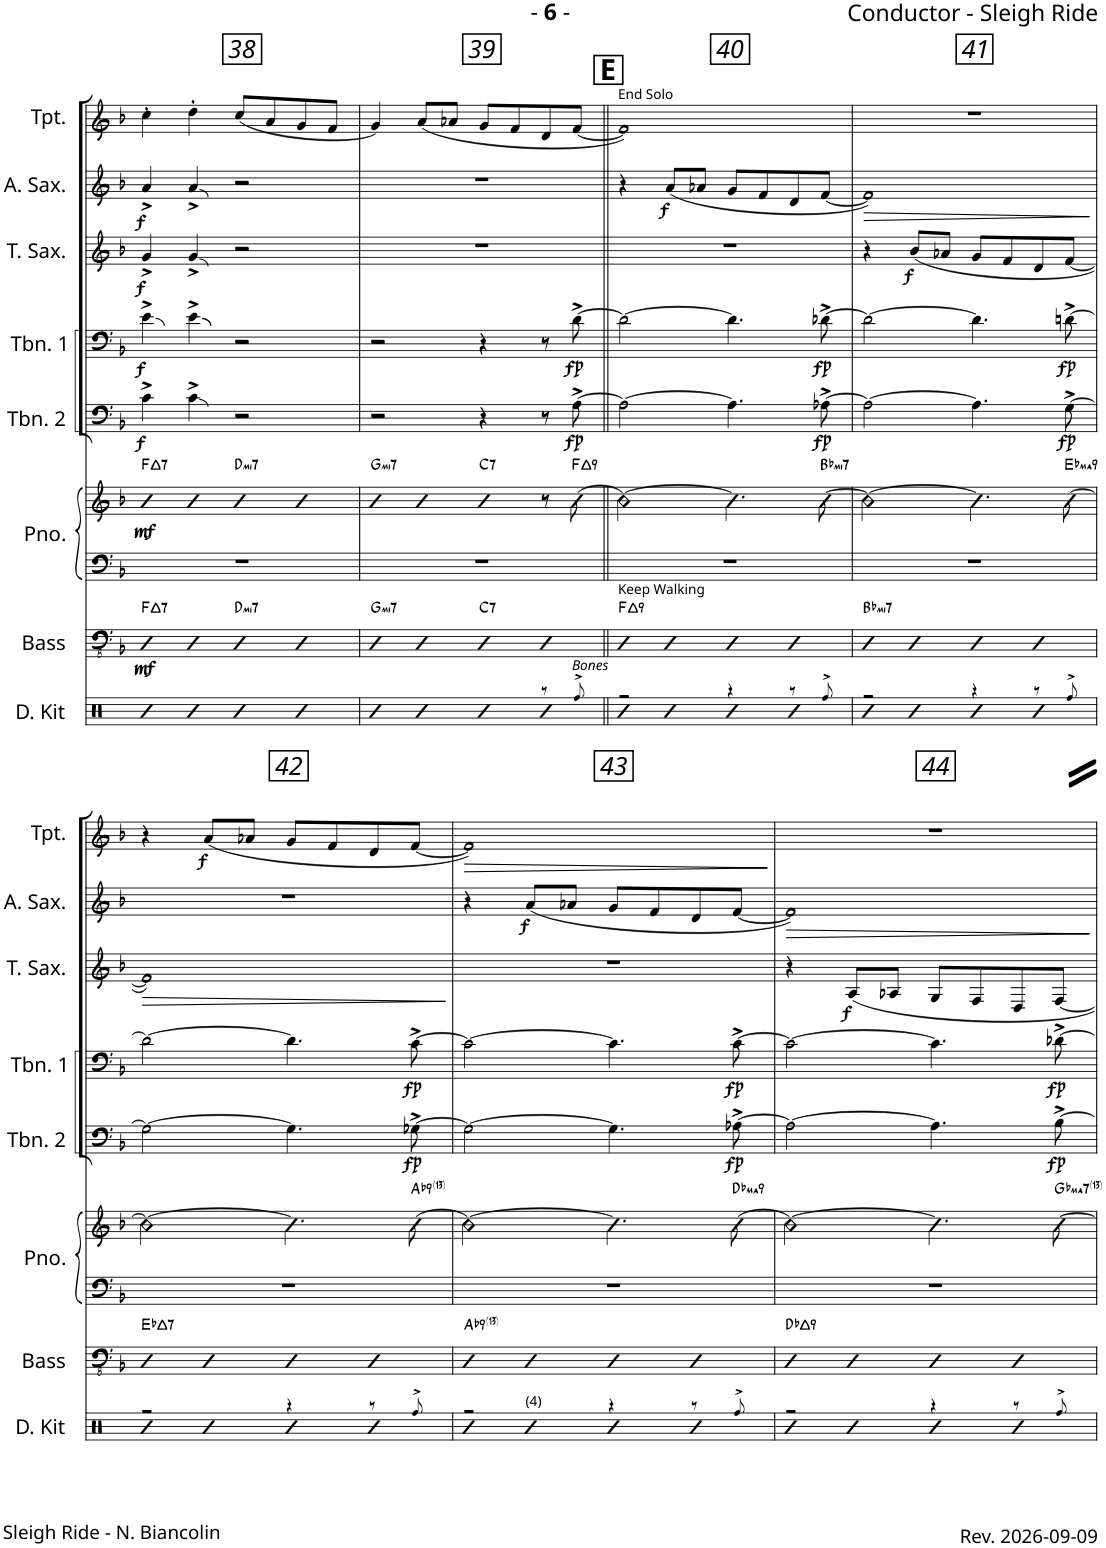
**kern	**kern	**dynam	**harte	**kern	**kern	**dynam	**harte	**kern	**dynam	**kern	**dynam	**kern	**dynam	**kern	**dynam	**kern	**dynam
*part8	*part7	*part7	*part7	*part6	*part6	*part6	*part6	*part5	*part5	*part4	*part4	*part3	*part3	*part2	*part2	*part1	*part1
*staff9	*staff8	*staff8	*	*staff7	*staff6	*staff6/7	*	*staff5	*staff5	*staff4	*staff4	*staff3	*staff3	*staff2	*staff2	*staff1	*staff1
*I"Drum Kit	*I"Acoustic Bass	*	*	*I"Piano	*	*	*	*I"Trombone 2	*	*I"Trombone 1	*	*I"Tenor Saxophone	*	*I"Alto Saxophone	*	*I"Trumpet	*
*I'D. Kit	*I'Bass	*	*	*I'Pno.	*	*	*	*I'Tbn. 2	*	*I'Tbn. 1	*	*I'T. Sax.	*	*I'A. Sax.	*	*I'Tpt.	*
!!LO:PB:g=z
*clefX	*clefFv4	*	*	*clefF4	*clefG2	*	*	*clefF4	*	*clefF4	*	*clefG2	*	*clefG2	*	*clefG2	*
*	*	*	*	*	*	*	*	*	*	*	*	*Trd8c14	*	*Trd5c9	*	*Trd1c2	*
*k[]	*k[b-]	*	*	*k[b-]	*k[b-]	*	*	*k[b-]	*	*k[b-]	*	*k[b-]	*	*k[b-]	*	*k[b-]	*
*M4/4	*M4/4	*	*	*M4/4	*M4/4	*	*	*M4/4	*	*M4/4	*	*M4/4	*	*M4/4	*	*M4/4	*
=38	=38	=38	=38	=38	=38	=38	=38	=38	=38	=38	=38	=38	=38	=38	=38	=38	=38
!	!	!LO:DY:b	!LO:H:kt=7	!	!	!LO:DY:b	!LO:H:kt=7	!	!LO:DY:b	!	!LO:DY:b	!	!LO:DY:b	!	!LO:DY:b	!	!
4R	4a	mf	F:maj7	1r	4a	mf	F:maj7	4c^\	f	4e^\	f	4g^/	f	4a^/	f	4cc'\	.
4R	4a	.	.	.	4a	.	.	4c^\	.	4e^\	.	4g^/	.	4a^/	.	4dd'\	.
!	!	!	!LO:H:kt=mi7	!	!	!	!LO:H:kt=mi7	!	!	!	!	!	!	!	!	!	!
4R	4a	.	D:min7	.	4a	.	D:min7	2r	.	2r	.	2r	.	2r	.	(8cc/L	.
.	.	.	.	.	.	.	.	.	.	.	.	.	.	.	.	8a/	.
4R	4a	.	.	.	4a	.	.	.	.	.	.	.	.	.	.	8g/	.
.	.	.	.	.	.	.	.	.	.	.	.	.	.	.	.	8f/J	.
=39	=39	=39	=39	=39	=39	=39	=39	=39	=39	=39	=39	=39	=39	=39	=39	=39	=39
*^	*	*	*	*	*	*	*	*	*	*	*	*	*	*	*	*	*
!	!	!	!	!LO:H:kt=mi7	!	!	!	!LO:H:kt=mi7	!	!	!	!	!	!	!	!	!	!
4R	2.ryy	4CC	.	G:min7	1r	4a	.	G:min7	2r	.	2r	.	1r	.	1r	.	4g/)	.
4R	.	4CC	.	.	.	4a	.	.	.	.	.	.	.	.	.	.	(8a/L	.
.	.	.	.	.	.	.	.	.	.	.	.	.	.	.	.	.	8a-X/J	.
!	!	!	!	!LO:H:kt=7	!	!	!	!LO:H:kt=7	!	!	!	!	!	!	!	!	!	!
4R	.	4CC	.	C:7	.	4a	.	C:7	4r	.	4r	.	.	.	.	.	8g/L	.
.	.	.	.	.	.	.	.	.	.	.	.	.	.	.	.	.	8f/	.
4R	8r	4CC	.	.	.	8r	.	.	8r	.	8r	.	.	.	.	.	8d/	.
!	!LO:TX:a:i:t=Bones	!	!	!	!	!	!	!	!	!	!	!	!	!	!	!	!	!
!	!	!	!	!	!	!	!	!LO:H:kt=9	!	!LO:DY:b	!	!LO:DY:b	!	!	!	!	!	!
.	8Rff^/	.	.	.	.	[8b-\	.	F:maj9	[8A^\	fp	[8d^\	fp	.	.	.	.	[8f/J	.
!!LO:REH:place=s1:a:B:cj:fs=14:t=E
=40||	=40||	=40||	=40||	=40||	=40||	=40||	=40||	=40||	=40||	=40||	=40||	=40||	=40||	=40||	=40||	=40||	=40||	=40||
!	!	!	!	!	!	!	!	!	!	!	!	!	!	!	!	!	!LO:TX:a:t=End Solo	!
!	!	!LO:TX:a:t=Keep Walking	!	!LO:H:kt=9	!	!	!	!	!	!	!	!	!	!	!	!	!	!
4R	2r	4CC	.	F:maj9	1r	2b-\_	.	.	2A\_	.	2d\_	.	1r	.	4r	.	1f])	.
!	!	!	!	!	!	!	!	!	!	!	!	!	!	!	!	!LO:DY:b	!	!
4R	.	4CC	.	.	.	.	.	.	.	.	.	.	.	.	(8a/L	f	.	.
.	.	.	.	.	.	.	.	.	.	.	.	.	.	.	8a-X/J	.	.	.
4R	4r	4CC	.	.	.	4.b-\]	.	.	4.A\]	.	4.d\]	.	.	.	8g/L	.	.	.
.	.	.	.	.	.	.	.	.	.	.	.	.	.	.	8f/	.	.	.
4R	8r	4CC	.	.	.	.	.	.	.	.	.	.	.	.	8d/	.	.	.
!	!	!	!	!	!	!	!	!LO:H:kt=mi7	!	!LO:DY:b	!	!LO:DY:b	!	!	!	!	!	!
.	8Rff^/	.	.	.	.	[8a\	.	Bb:min7	[8A-X^\	fp	[8d-X^\	fp	.	.	[8f/J	.	.	.
=41	=41	=41	=41	=41	=41	=41	=41	=41	=41	=41	=41	=41	=41	=41	=41	=41	=41	=41
!	!	!	!	!LO:H:kt=mi7	!	!	!	!	!	!	!	!	!	!	!	!LO:HP:b	!	!
4R	2r	4CC	.	Bb:min7	1r	2a\_	.	.	2A-\_	.	2d-\_	.	4r	.	1f])	>	1r	.
!	!	!	!	!	!	!	!	!	!	!	!	!	!	!LO:DY:b	!	!	!	!
4R	.	4CC	.	.	.	.	.	.	.	.	.	.	(8b-/L	f	.	.	.	.
.	.	.	.	.	.	.	.	.	.	.	.	.	8a-X/J	.	.	.	.	.
4R	4r	4CC	.	.	.	4.a\]	.	.	4.A-\]	.	4.d-\]	.	8g/L	.	.	.	.	.
.	.	.	.	.	.	.	.	.	.	.	.	.	8f/	.	.	.	.	.
4R	8r	4CC	.	.	.	.	.	.	.	.	.	.	8d/	.	.	.	.	.
!	!	!	!	!	!	!	!	!LO:H:kt=ma9	!	!LO:DY:b	!	!LO:DY:b	!	!	!	!	!	!
.	8Rff^/	.	.	.	.	[8g\	.	Eb:maj9	[8G^\	fp	[8dn^\	fp	[8f/J	.	.	.	.	.
*v	*v	*	*	*	*	*	*	*	*	*	*	*	*	*	*	*	*	*
.	.	.	.	.	.	.	.	.	.	.	.	.	.	.	]	.	.
!!LO:LB:g=z
=42	=42	=42	=42	=42	=42	=42	=42	=42	=42	=42	=42	=42	=42	=42	=42	=42	=42
*^	*	*	*	*	*	*	*	*	*	*	*	*	*	*	*	*	*
!	!	!	!	!LO:H:kt=7	!	!	!	!	!	!	!	!	!	!LO:HP:b	!	!	!	!
4R	2r	4CC	.	Eb:maj7	1r	2g\_	.	.	2G\_	.	2d\_	.	1f])	>	1r	.	4r	.
!	!	!	!	!	!	!	!	!	!	!	!	!	!	!	!	!	!	!LO:DY:b
4R	.	4CC	.	.	.	.	.	.	.	.	.	.	.	.	.	.	(8a/L	f
.	.	.	.	.	.	.	.	.	.	.	.	.	.	.	.	.	8a-X/J	.
4R	4r	4CC	.	.	.	4.g\]	.	.	4.G\]	.	4.d\]	.	.	.	.	.	8g/L	.
.	.	.	.	.	.	.	.	.	.	.	.	.	.	.	.	.	8f/	.
4R	8r	4CC	.	.	.	.	.	.	.	.	.	.	.	.	.	.	8d/	.
!	!	!	!	!	!	!	!	!LO:H:kt=9	!	!LO:DY:b	!	!LO:DY:b	!	!	!	!	!	!
.	8Rff^/	.	.	.	.	[8f\	.	Ab:9(13)	[8G-X^\	fp	[8c^\	fp	.	.	.	.	[8f/J	.
*v	*v	*	*	*	*	*	*	*	*	*	*	*	*	*	*	*	*	*
.	.	.	.	.	.	.	.	.	.	.	.	.	]	.	.	.	.
=43	=43	=43	=43	=43	=43	=43	=43	=43	=43	=43	=43	=43	=43	=43	=43	=43	=43
*^	*	*	*	*	*	*	*	*	*	*	*	*	*	*	*	*	*
!	!	!	!	!LO:H:kt=9	!	!	!	!	!	!	!	!	!	!	!	!	!	!LO:HP:b
4R	2r	4CC	.	Ab:9(13)	1r	2f\_	.	.	2G-\_	.	2c\_	.	1r	.	4r	.	1f])	>
!LO:TX:a:t=(4)	!	!	!	!	!	!	!	!	!	!	!	!	!	!	!	!	!	!
!	!	!	!	!	!	!	!	!	!	!	!	!	!	!	!	!LO:DY:b	!	!
4R	.	4CC	.	.	.	.	.	.	.	.	.	.	.	.	(8a/L	f	.	.
.	.	.	.	.	.	.	.	.	.	.	.	.	.	.	8a-X/J	.	.	.
4R	4r	4CC	.	.	.	4.f\]	.	.	4.G-\]	.	4.c\]	.	.	.	8g/L	.	.	.
.	.	.	.	.	.	.	.	.	.	.	.	.	.	.	8f/	.	.	.
4R	8r	4CC	.	.	.	.	.	.	.	.	.	.	.	.	8d/	.	.	.
!	!	!	!	!	!	!	!	!LO:H:kt=ma9	!	!LO:DY:b	!	!LO:DY:b	!	!	!	!	!	!
.	8Rff^/	.	.	.	.	[8f\	.	Db:maj9	[8A-X^\	fp	[8c^\	fp	.	.	[8f/J	.	.	.
*v	*v	*	*	*	*	*	*	*	*	*	*	*	*	*	*	*	*	*
.	.	.	.	.	.	.	.	.	.	.	.	.	.	.	.	.	]
=44	=44	=44	=44	=44	=44	=44	=44	=44	=44	=44	=44	=44	=44	=44	=44	=44	=44
*^	*	*	*	*	*	*	*	*	*	*	*	*	*	*	*	*	*
!	!	!	!	!LO:H:kt=9	!	!	!	!	!	!	!	!	!	!	!	!LO:HP:b	!	!
4R	2r	4CC	.	Db:maj9	1r	2f\_	.	.	2A-\_	.	2c\_	.	4r	.	1f])	>	1r	.
!	!	!	!	!	!	!	!	!	!	!	!	!	!	!LO:DY:b	!	!	!	!
4R	.	4CC	.	.	.	.	.	.	.	.	.	.	8A/L	f	.	.	.	.
.	.	.	.	.	.	.	.	.	.	.	.	.	8A-X/J	.	.	.	.	.
4R	4r	4CC	.	.	.	4.f\]	.	.	4.A-\]	.	4.c\]	.	8G/L	.	.	.	.	.
.	.	.	.	.	.	.	.	.	.	.	.	.	8F/	.	.	.	.	.
4R	8r	4CC	.	.	.	.	.	.	.	.	.	.	8D/	.	.	.	.	.
!	!	!	!	!	!	!	!	!LO:H:kt=ma7	!	!LO:DY:b	!	!LO:DY:b	!	!	!	!	!	!
.	8Rff^/	.	.	.	.	[8f\	.	Gb:maj7(13)	[8B-^\	fp	[8d-X^\	fp	[8F/J	.	.	.	.	.
*v	*v	*	*	*	*	*	*	*	*	*	*	*	*	*	*	*	*	*
.	.	.	.	.	.	.	.	.	.	.	.	.	.	.	]	.	.
=	=	=	=	=	=	=	=	=	=	=	=	=	=	=	=	=	=
*-	*-	*-	*-	*-	*-	*-	*-	*-	*-	*-	*-	*-	*-	*-	*-	*-	*-
